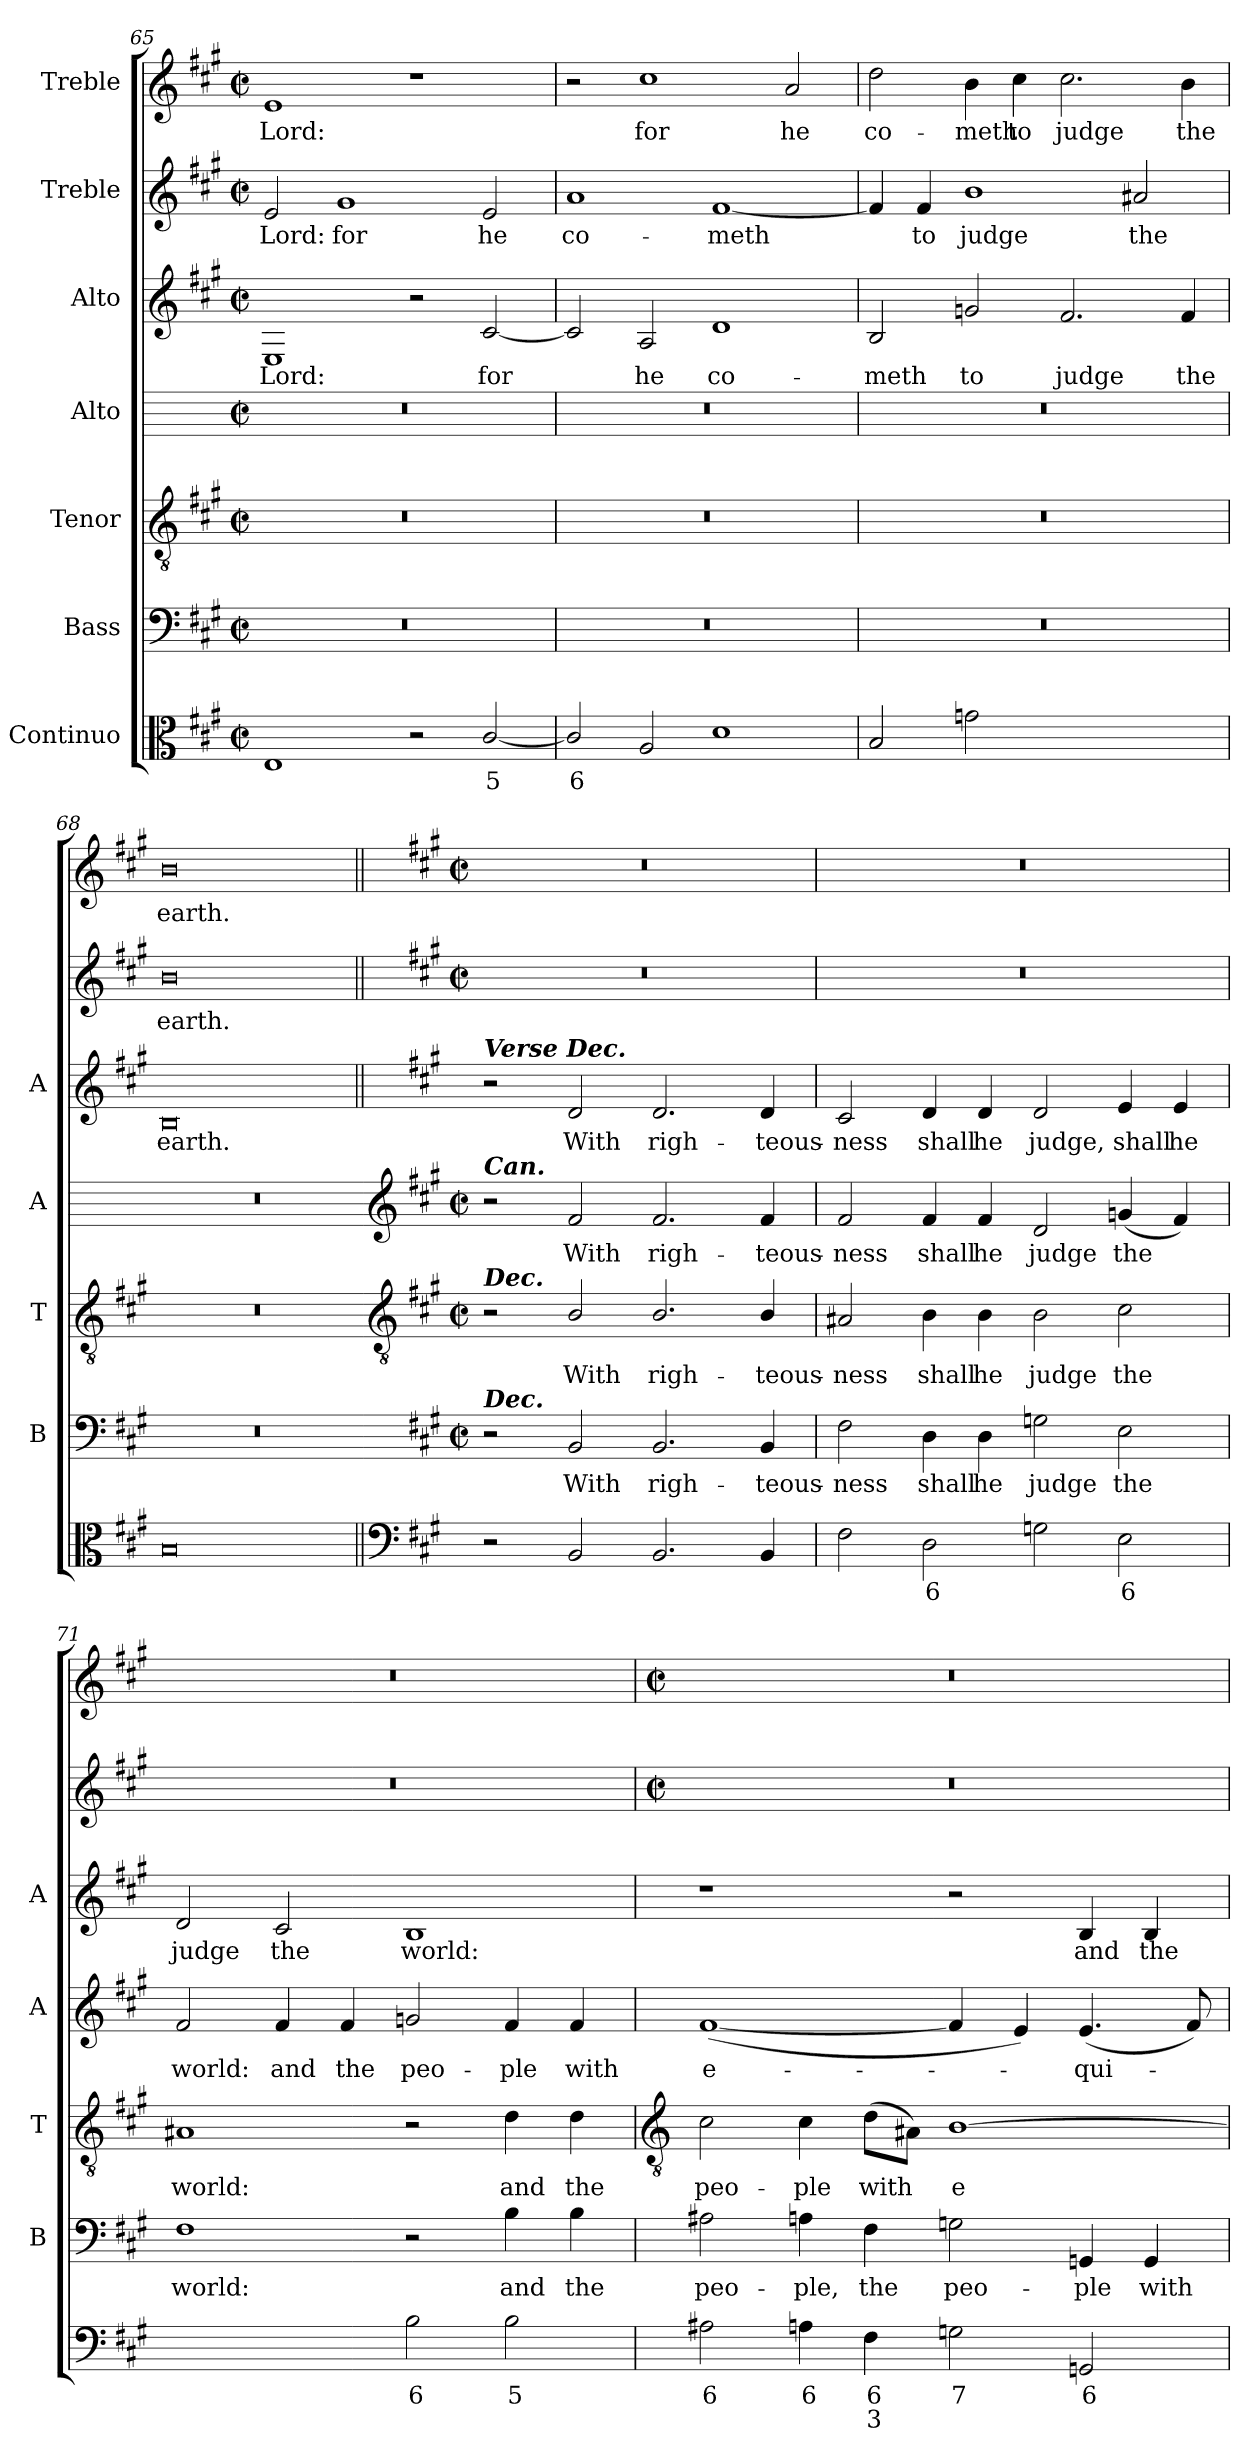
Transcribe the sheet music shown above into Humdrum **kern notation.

**kern	**text	**text	**kern	**text	**kern	**text	**kern	**text	**kern	**text	**kern	**text	**kern	**text
*part7	*part7	*part7	*part6	*part6	*part5	*part5	*part4	*part4	*part3	*part3	*part2	*part2	*part1	*part1
*staff7	*staff7	*staff7	*staff6	*staff6	*staff5	*staff5	*staff4	*staff4	*staff3	*staff3	*staff2	*staff2	*staff1	*staff1
*I"Continuo	*	*	*I"Bass	*	*I"Tenor	*	*I"Alto	*	*I"Alto	*	*I"Treble	*	*I"Treble	*
*	*	*	*I'B	*	*I'T	*	*I'A	*	*I'A	*	*	*	*	*
*clefC3	*	*	*clefF4	*	*clefGv2	*	*	*	*clefG2	*	*clefG2	*	*clefG2	*
*k[f#c#g#]	*	*	*k[f#c#g#]	*	*k[f#c#g#]	*	*	*	*k[f#c#g#]	*	*k[f#c#g#]	*	*k[f#c#g#]	*
*A:	*	*	*A:	*	*A:	*	*	*	*A:	*	*A:	*	*A:	*
*M4/2	*	*	*M4/2	*	*M4/2	*	*M4/2	*	*M4/2	*	*M4/2	*	*M4/2	*
*met(c|)	*	*	*met(c|)	*	*met(c|)	*	*met(c|)	*	*met(c|)	*	*met(c|)	*	*met(c|)	*
=65	=65	=65	=65	=65	=65	=65	=65	=65	=65	=65	=65	=65	=65	=65
!	!	!	!	!	!	!	!	!	!	!LO:LY:b	!	!LO:LY:b	!	!LO:LY:b
1E	.	.	0r	.	0r	.	0r	.	1E	Lord:	2e	Lord:	1e	Lord:
!	!	!	!	!	!	!	!	!	!	!	!	!LO:LY:b	!	!
.	.	.	.	.	.	.	.	.	.	.	1g#	for	.	.
2r	.	.	.	.	.	.	.	.	2r	.	.	.	1r	.
!	!LO:LY:b	!	!	!	!	!	!	!	!	!LO:LY:b	!	!LO:LY:b	!	!
[2c#/	5	.	.	.	.	.	.	.	[2c#	for	2e	he	.	.
=66	=66	=66	=66	=66	=66	=66	=66	=66	=66	=66	=66	=66	=66	=66
!	!LO:LY:b	!	!	!	!	!	!	!	!	!	!	!LO:LY:b	!	!
2c#/]	6	.	0r	.	0r	.	0r	.	2c#]	.	1a	co-	2r	.
!	!	!	!	!	!	!	!	!	!	!LO:LY:b	!	!	!	!LO:LY:b
2A	.	.	.	.	.	.	.	.	2A	he	.	.	1cc#	for
!	!	!	!	!	!	!	!	!	!	!LO:LY:b	!	!LO:LY:b	!	!
1d	.	.	.	.	.	.	.	.	1d	co-	[1f#	-meth	.	.
!	!	!	!	!	!	!	!	!	!	!	!	!	!	!LO:LY:b
.	.	.	.	.	.	.	.	.	.	.	.	.	2a	he
=67	=67	=67	=67	=67	=67	=67	=67	=67	=67	=67	=67	=67	=67	=67
!	!	!	!	!	!	!	!	!	!	!LO:LY:b	!	!	!	!LO:LY:b
2B	.	.	0r	.	0r	.	0r	.	2B	-meth	4f#]	.	2dd	co-
!	!	!	!	!	!	!	!	!	!	!	!	!LO:LY:b	!	!
.	.	.	.	.	.	.	.	.	.	.	4f#	to	.	.
!	!	!	!	!	!	!	!	!	!	!LO:LY:b	!	!LO:LY:b	!	!LO:LY:b
2gn	.	.	.	.	.	.	.	.	2gn	to	1b	judge	4b	-meth
!	!	!	!	!	!	!	!	!	!	!	!	!	!	!LO:LY:b
.	.	.	.	.	.	.	.	.	.	.	.	.	4cc#	to
!	!LO:LY:b	!	!	!	!	!	!	!	!	!LO:LY:b	!	!	!	!LO:LY:b
[2f#yy	4	.	.	.	.	.	.	.	2.f#	judge	.	.	2.cc#	judge
!	!LO:LY:b	!	!	!	!	!	!	!	!	!	!	!LO:LY:b	!	!
2f#yy]	3	.	.	.	.	.	.	.	.	.	2a#X	the	.	.
!	!	!	!	!	!	!	!	!	!	!LO:LY:b	!	!	!	!LO:LY:b
.	.	.	.	.	.	.	.	.	4f#	the	.	.	4b	the
=68	=68	=68	=68	=68	=68	=68	=68	=68	=68	=68	=68	=68	=68	=68
!	!	!	!	!	!	!	!	!	!	!LO:LY:b	!	!LO:LY:b	!	!LO:LY:b
0B	.	.	0r	.	0r	.	0r	.	0B	earth.	0b	earth.	0b	earth.
!!LO:LB:g=z
=69||	=69||	=69||	=69	=69||	=69	=69||	=69	=69||	=69||	=69||	=69||	=69||	=69||	=69||
*clefF4	*	*	*	*	*clefGv2	*	*clefG2	*	*	*	*	*	*	*
*	*	*	*k[f#c#g#]	*	*k[f#c#g#]	*	*k[f#c#g#]	*	*	*	*	*	*	*
*	*	*	*A:	*	*A:	*	*A:	*	*	*	*	*	*	*
*	*	*	*M4/2	*	*M4/2	*	*M4/2	*	*	*	*M4/2	*	*M4/2	*
*	*	*	*met(c|)	*	*met(c|)	*	*met(c|)	*	*	*	*met(c|)	*	*met(c|)	*
!	!	!	!	!	!	!	!	!	!LO:TX:a:Bi:t=Verse Dec.	!	!	!	!	!
!	!	!	!	!	!	!	!LO:TX:a:Bi:t=Can.	!	!	!	!	!	!	!
!	!	!	!	!	!LO:TX:a:Bi:t=Dec.	!	!	!	!	!	!	!	!	!
!	!	!	!LO:TX:a:Bi:t=Dec.	!	!	!	!	!	!	!	!	!	!	!
2r	.	.	2r	.	2r	.	2r	.	2r	.	0r	.	0r	.
!	!	!	!	!LO:LY:b	!	!LO:LY:b	!	!LO:LY:b	!	!LO:LY:b	!	!	!	!
2BB	.	.	2BB	With	2B/	With	2f#	With	2d	With	.	.	.	.
!	!	!	!	!LO:LY:b	!	!LO:LY:b	!	!LO:LY:b	!	!LO:LY:b	!	!	!	!
2.BB	.	.	2.BB	righ-	2.B/	righ-	2.f#	righ-	2.d	righ-	.	.	.	.
!	!	!	!	!LO:LY:b	!	!LO:LY:b	!	!LO:LY:b	!	!LO:LY:b	!	!	!	!
4BB	.	.	4BB	-teous-	4B/	-teous-	4f#	-teous-	4d	-teous-	.	.	.	.
=70	=70	=70	=70	=70	=70	=70	=70	=70	=70	=70	=70	=70	=70	=70
!	!	!	!	!LO:LY:b	!	!LO:LY:b	!	!LO:LY:b	!	!LO:LY:b	!	!	!	!
2F#	.	.	2F#	-ness	2A#X	-ness	2f#	-ness	2c#	-ness	0r	.	0r	.
!	!LO:LY:b	!	!	!LO:LY:b	!	!LO:LY:b	!	!LO:LY:b	!	!LO:LY:b	!	!	!	!
2D	6	.	4D	shall	4B	shall	4f#	shall	4d	shall	.	.	.	.
!	!	!	!	!LO:LY:b	!	!LO:LY:b	!	!LO:LY:b	!	!LO:LY:b	!	!	!	!
.	.	.	4D	he	4B	he	4f#	he	4d	he	.	.	.	.
!	!	!	!	!LO:LY:b	!	!LO:LY:b	!	!LO:LY:b	!	!LO:LY:b	!	!	!	!
2Gn	.	.	2Gn	judge	2B	judge	2d	judge	2d	judge,	.	.	.	.
!	!LO:LY:b	!	!	!LO:LY:b	!	!LO:LY:b	!	!LO:LY:b	!	!LO:LY:b	!	!	!	!
2E	6	.	2E	the	2c#	the	(<4gn	the	4e	shall	.	.	.	.
!	!	!	!	!	!	!	!	!	!	!LO:LY:b	!	!	!	!
.	.	.	.	.	.	.	4f#)	.	4e	he	.	.	.	.
=71	=71	=71	=71	=71	=71	=71	=71	=71	=71	=71	=71	=71	=71	=71
!	!LO:LY:b	!LO:LY:b	!	!LO:LY:b	!	!LO:LY:b	!	!LO:LY:b	!	!LO:LY:b	!	!	!	!
[2F#yy	6	3	1F#	world:	1A#X	world:	2f#	world:	2d	judge	0r	.	0r	.
!	!LO:LY:b	!	!	!	!	!	!	!LO:LY:b	!	!LO:LY:b	!	!	!	!
2F#yy]	5	.	.	.	.	.	4f#	and	2c#	the	.	.	.	.
!	!	!	!	!	!	!	!	!LO:LY:b	!	!	!	!	!	!
.	.	.	.	.	.	.	4f#	the	.	.	.	.	.	.
!	!LO:LY:b	!	!	!	!	!	!	!LO:LY:b	!	!LO:LY:b	!	!	!	!
2B	6	.	2r	.	2r	.	2gn	peo-	1B	world:	.	.	.	.
!	!LO:LY:b	!	!	!LO:LY:b	!	!LO:LY:b	!	!LO:LY:b	!	!	!	!	!	!
2B	5	.	4B	and	4d	and	4f#	-ple	.	.	.	.	.	.
!	!	!	!	!LO:LY:b	!	!LO:LY:b	!	!LO:LY:b	!	!	!	!	!	!
.	.	.	4B	the	4d	the	4f#	with	.	.	.	.	.	.
!!LO:LB:g=z
=72	=72	=72	=72	=72	=72	=72	=72	=72	=72	=72	=72	=72	=72	=72
*	*	*	*	*	*clefGv2	*	*	*	*	*	*	*	*	*
*	*	*	*	*	*	*	*	*	*	*	*M4/2	*	*M4/2	*
*	*	*	*	*	*	*	*	*	*	*	*met(c|)	*	*met(c|)	*
!	!LO:LY:b	!	!	!LO:LY:b	!	!LO:LY:b	!	!LO:LY:b	!	!	!	!	!	!
2A#X	6	.	2A#X	peo-	2c#	peo-	(<[1f#	e-	1r	.	0r	.	0r	.
!	!LO:LY:b	!	!	!LO:LY:b	!	!LO:LY:b	!	!	!	!	!	!	!	!
4An	6	.	4An	-ple,	4c#	-ple	.	.	.	.	.	.	.	.
!	!LO:LY:b	!LO:LY:b	!	!LO:LY:b	!	!LO:LY:b	!	!	!	!	!	!	!	!
4F#	6	3	4F#	the	(>8dL	with	.	.	.	.	.	.	.	.
.	.	.	.	.	8A#XJ)	.	.	.	.	.	.	.	.	.
!	!LO:LY:b	!	!	!LO:LY:b	!	!LO:LY:b	!	!	!	!	!	!	!	!
2Gn	7	.	2Gn	peo-	[1B	e-	4f#]	.	2r	.	.	.	.	.
.	.	.	.	.	.	.	4e)	.	.	.	.	.	.	.
!	!LO:LY:b	!	!	!LO:LY:b	!	!	!	!LO:LY:b	!	!LO:LY:b	!	!	!	!
2GGn	6	.	4GGn	-ple	.	.	(<4.e	qui-	4B	and	.	.	.	.
!	!	!	!	!LO:LY:b	!	!	!	!	!	!LO:LY:b	!	!	!	!
.	.	.	4GG	with	.	.	.	.	4B	the	.	.	.	.
.	.	.	.	.	.	.	8f#)	.	.	.	.	.	.	.
=	=	=	=	=	=	=	=	=	=	=	=	=	=	=
*-	*-	*-	*-	*-	*-	*-	*-	*-	*-	*-	*-	*-	*-	*-
